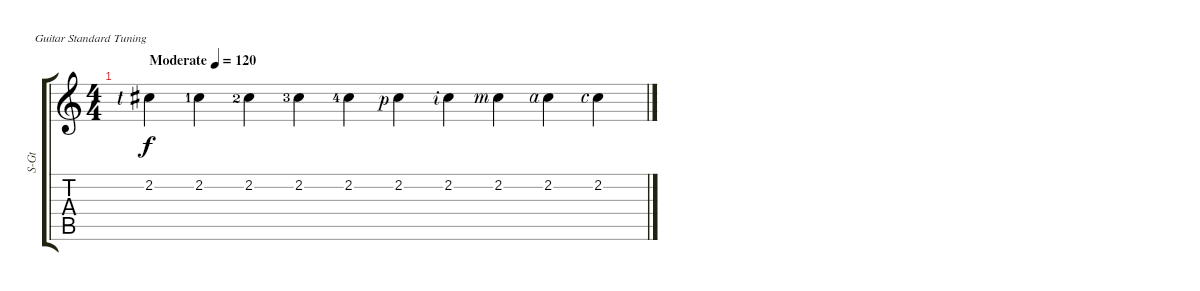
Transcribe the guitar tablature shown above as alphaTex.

\bracketExtendMode groupsimilarinstruments
\otherSystemsTrackNameOrientation horizontal
\track ("Track 1" "S-Gt") {instrument acousticguitarsteel}
\staff {score tabs}
\tuning (E4 B3 G3 D3 A2 E2)
\ts (4 4)
\beaming (8 2 2 2 2)
\tempo (120 "Moderate")
\clef g2
\ks c
2.2{lf 1 acc #}.4{dy f instrument acousticguitarsteel beam Down} 2.2{lf 2 acc #}.4{beam Down} 2.2{lf 3 acc #}.4{beam Down} 2.2{lf 4 acc #}.4{beam Down} 2.2{lf 5 acc #}.4{beam Down} 2.2{rf 1 acc #}.4{beam Down} 2.2{rf 2 acc #}.4{beam Down} 2.2{rf 3 acc #}.4{beam Down} 2.2{rf 4 acc #}.4{beam Down} 2.2{rf 5 acc #}.4{beam Down}
